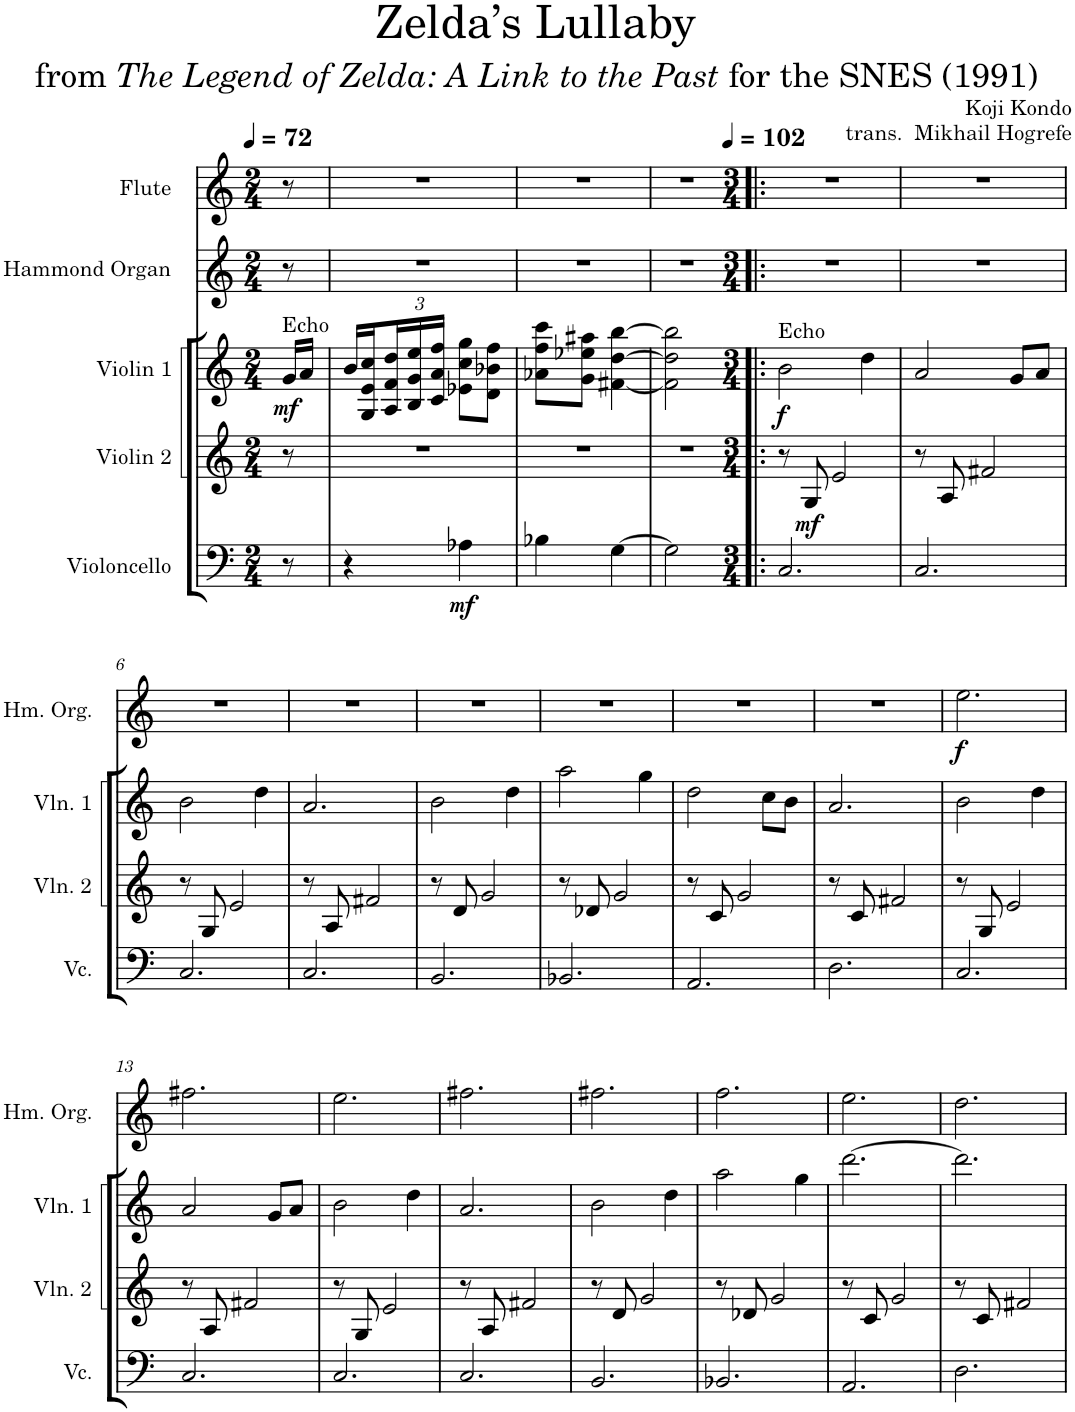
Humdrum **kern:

**kern	**dynam	**kern	**dynam	**kern	**dynam	**kern	**dynam	**kern	**dynam	**kern
*part6	*part6	*part5	*part5	*part4	*part4	*part3	*part3	*part2	*part2	*part1
*staff6	*staff6	*staff5	*staff5	*staff4	*staff4	*staff3	*staff3	*staff2	*staff2	*staff1
*I"Violoncello	*	*I"Violin 2	*	*I"Violin 1 Echo	*	*I"Violin 1	*	*I"Hammond Organ	*	*I"Flute
*I'Vc.	*	*I'Vln. 2	*	*I'Vln	*	*I'Vln. 1	*	*I'Hm. Org.	*	*I'Fl.
*	*	*	*	*stria5	*	*	*	*	*	*
*clefF4	*	*clefG2	*	*clefG2	*	*clefG2	*	*clefG2	*	*clefG2
*k[]	*	*k[]	*	*k[]	*	*k[]	*	*k[]	*	*k[]
*M2/4	*	*M2/4	*	*M2/4	*	*M2/4	*	*M2/4	*	*M2/4
*MM72	*	*MM72	*	*MM72	*	*MM72	*	*MM72	*	*MM72
=	=	=	=	=	=	=	=	=	=	=
!	!	!	!	!	!	!LO:TX:a:t=Echo	!	!	!	!
!	!	!	!	!	!	!	!LO:DY:b	!	!	!
8r	.	8r	.	32r	.	16g/LL	mf	8r	.	8r
!	!	!	!	!LO:TX:a:t=Echo	!	!	!	!	!	!
!	!	!	!	!	!LO:DY:b	!	!	!	!	!
.	.	.	.	16g/LL	mp	.	.	.	.	.
.	.	.	.	.	.	16a/JJ	.	.	.	.
.	.	.	.	[32a/JJk	.	.	.	.	.	.
=1	=1	=1	=1	=1	=1	=1	=1	=1	=1	=1
4r	.	2r	.	32a\KLL]	.	16b/LL	.	2r	.	2r
.	.	.	.	16b\	.	.	.	.	.	.
.	.	.	.	.	.	16G/ 16e/ 16cc/	.	.	.	.
.	.	.	.	16cc\J	.	.	.	.	.	.
*	*	*	*	*	*	*Xbrackettup	*	*	*	*
.	.	.	.	.	.	24A/ 24f/ 24dd/	.	.	.	.
*	*	*	*	*Xbrackettup	*	*	*	*	*	*
.	.	.	.	24dd\L	.	.	.	.	.	.
.	.	.	.	.	.	24B/ 24g/ 24ee/	.	.	.	.
.	.	.	.	24ee\	.	.	.	.	.	.
.	.	.	.	.	.	24c/ 24a/ 24ff/JJ	.	.	.	.
.	.	.	.	24ff\JJ	.	.	.	.	.	.
!	!LO:DY:b	!	!	!	!	!	!	!	!	!
4A-X\	mf	.	.	.	.	8e-X\ 8cc\ 8gg\L	.	.	.	.
.	.	.	.	8gg\L	.	.	.	.	.	.
.	.	.	.	.	.	8d\ 8b-X\ 8ff\J	.	.	.	.
.	.	.	.	[16.ff\Jk	.	.	.	.	.	.
=2	=2	=2	=2	=2	=2	=2	=2	=2	=2	=2
4B-X\	.	2r	.	32ff\KKL]	.	8a-X\ 8ff\ 8ccc\L	.	2r	.	2r
.	.	.	.	8ccc\	.	.	.	.	.	.
.	.	.	.	.	.	8g\ 8ee-X\ 8aa#X\J	.	.	.	.
.	.	.	.	8aa#X\J	.	.	.	.	.	.
[4G\	.	.	.	.	.	[4f#X\ [4dd\ [4bb\	.	.	.	.
.	.	.	.	[8..bbJ	.	.	.	.	.	.
=3	=3	=3	=3	=3	=3	=3	=3	=3	=3	=3
2G\]	.	2r	.	32bb_	.	2f#\] 2dd\] 2bb\]	.	2r	.	2r
.	.	.	.	4...bb]	.	.	.	.	.	.
=4!|:	=4!|:	=4!|:	=4!|:	=4!|:	=4!|:	=4!|:	=4!|:	=4!|:	=4!|:	=4!|:
*M3/4	*	*M3/4	*	*M3/4	*	*M3/4	*	*M3/4	*	*M3/4
*	*	*	*	*	*	*	*	*	*	*MM102
!	!	!	!	!	!	!LO:TX:a:t=Echo	!	!	!	!
!	!	!	!	!	!	!	!LO:DY:b	!	!	!
2.C/	.	8r	.	16r	.	2b\	f	2.r	.	2.r
!	!	!	!	!	!LO:DY:b	!	!	!	!	!
.	.	.	.	2b	mf	.	.	.	.	.
!	!	!	!LO:DY:b	!	!	!	!	!	!	!
.	.	8G/	mf	.	.	.	.	.	.	.
.	.	2e/	.	.	.	.	.	.	.	.
.	.	.	.	.	.	4dd\	.	.	.	.
.	.	.	.	[8.dd	.	.	.	.	.	.
=5	=5	=5	=5	=5	=5	=5	=5	=5	=5	=5
2.C/	.	8r	.	16dd]	.	2a/	.	2.r	.	2.r
.	.	.	.	2a	.	.	.	.	.	.
.	.	8A/	.	.	.	.	.	.	.	.
.	.	2f#X/	.	.	.	.	.	.	.	.
.	.	.	.	.	.	8g/L	.	.	.	.
.	.	.	.	8g/L	.	.	.	.	.	.
.	.	.	.	.	.	8a/J	.	.	.	.
.	.	.	.	[16a/Jk	.	.	.	.	.	.
!!LO:LB:g=z
=6	=6	=6	=6	=6	=6	=6	=6	=6	=6	=6
2.C/	.	8r	.	16a]	.	2b\	.	2.r	.	2.r
.	.	.	.	2b	.	.	.	.	.	.
.	.	8G/	.	.	.	.	.	.	.	.
.	.	2e/	.	.	.	.	.	.	.	.
.	.	.	.	.	.	4dd\	.	.	.	.
.	.	.	.	[8.dd	.	.	.	.	.	.
=7	=7	=7	=7	=7	=7	=7	=7	=7	=7	=7
2.C/	.	8r	.	16dd\KL]	.	2.a/	.	2.r	.	2.r
.	.	.	.	[8.a\J	.	.	.	.	.	.
.	.	8A/	.	.	.	.	.	.	.	.
.	.	2f#X/	.	2a_	.	.	.	.	.	.
=8	=8	=8	=8	=8	=8	=8	=8	=8	=8	=8
2.BB/	.	8r	.	16a]	.	2b\	.	2.r	.	2.r
.	.	.	.	2b	.	.	.	.	.	.
.	.	8d/	.	.	.	.	.	.	.	.
.	.	2g/	.	.	.	.	.	.	.	.
.	.	.	.	.	.	4dd\	.	.	.	.
.	.	.	.	[8.dd	.	.	.	.	.	.
=9	=9	=9	=9	=9	=9	=9	=9	=9	=9	=9
2.BB-X/	.	8r	.	16dd]	.	2aa\	.	2.r	.	2.r
.	.	.	.	2aa	.	.	.	.	.	.
.	.	8d-X/	.	.	.	.	.	.	.	.
.	.	2g/	.	.	.	.	.	.	.	.
.	.	.	.	.	.	4gg\	.	.	.	.
.	.	.	.	[8.gg	.	.	.	.	.	.
=10	=10	=10	=10	=10	=10	=10	=10	=10	=10	=10
2.AA/	.	8r	.	16gg]	.	2dd\	.	2.r	.	2.r
.	.	.	.	2dd	.	.	.	.	.	.
.	.	8c/	.	.	.	.	.	.	.	.
.	.	2g/	.	.	.	.	.	.	.	.
.	.	.	.	.	.	8cc\L	.	.	.	.
.	.	.	.	8cc\L	.	.	.	.	.	.
.	.	.	.	.	.	8b\J	.	.	.	.
.	.	.	.	[16b\Jk	.	.	.	.	.	.
=11	=11	=11	=11	=11	=11	=11	=11	=11	=11	=11
2.D\	.	8r	.	16b/KL]	.	2.a/	.	2.r	.	2.r
.	.	.	.	[8.a/J	.	.	.	.	.	.
.	.	8c/	.	.	.	.	.	.	.	.
.	.	2f#X/	.	2a_	.	.	.	.	.	.
=12	=12	=12	=12	=12	=12	=12	=12	=12	=12	=12
!	!	!	!	!	!	!	!	!	!LO:DY:b	!
2.C/	.	8r	.	16a]	.	2b\	.	2.ee\	f	2.r
.	.	.	.	2b	.	.	.	.	.	.
.	.	8G/	.	.	.	.	.	.	.	.
.	.	2e/	.	.	.	.	.	.	.	.
.	.	.	.	.	.	4dd\	.	.	.	.
.	.	.	.	[8.dd	.	.	.	.	.	.
!!LO:LB:g=z
=13	=13	=13	=13	=13	=13	=13	=13	=13	=13	=13
2.C/	.	8r	.	16dd]	.	2a/	.	2.ff#X\	.	2.r
.	.	.	.	2a	.	.	.	.	.	.
.	.	8A/	.	.	.	.	.	.	.	.
.	.	2f#X/	.	.	.	.	.	.	.	.
.	.	.	.	.	.	8g/L	.	.	.	.
.	.	.	.	8g/L	.	.	.	.	.	.
.	.	.	.	.	.	8a/J	.	.	.	.
.	.	.	.	[16a/Jk	.	.	.	.	.	.
=14	=14	=14	=14	=14	=14	=14	=14	=14	=14	=14
2.C/	.	8r	.	16a]	.	2b\	.	2.ee\	.	2.r
.	.	.	.	2b	.	.	.	.	.	.
.	.	8G/	.	.	.	.	.	.	.	.
.	.	2e/	.	.	.	.	.	.	.	.
.	.	.	.	.	.	4dd\	.	.	.	.
.	.	.	.	[8.dd	.	.	.	.	.	.
=15	=15	=15	=15	=15	=15	=15	=15	=15	=15	=15
2.C/	.	8r	.	16dd\KL]	.	2.a/	.	2.ff#X\	.	2.r
.	.	.	.	[8.a\J	.	.	.	.	.	.
.	.	8A/	.	.	.	.	.	.	.	.
.	.	2f#X/	.	2a_	.	.	.	.	.	.
=16	=16	=16	=16	=16	=16	=16	=16	=16	=16	=16
2.BB/	.	8r	.	16a]	.	2b\	.	2.ff#X\	.	2.r
.	.	.	.	2b	.	.	.	.	.	.
.	.	8d/	.	.	.	.	.	.	.	.
.	.	2g/	.	.	.	.	.	.	.	.
.	.	.	.	.	.	4dd\	.	.	.	.
.	.	.	.	[8.dd	.	.	.	.	.	.
=17	=17	=17	=17	=17	=17	=17	=17	=17	=17	=17
2.BB-X/	.	8r	.	16dd]	.	2aa\	.	2.ff\	.	2.r
.	.	.	.	2aa	.	.	.	.	.	.
.	.	8d-X/	.	.	.	.	.	.	.	.
.	.	2g/	.	.	.	.	.	.	.	.
.	.	.	.	.	.	4gg\	.	.	.	.
.	.	.	.	[8.gg	.	.	.	.	.	.
=18	=18	=18	=18	=18	=18	=18	=18	=18	=18	=18
2.AA/	.	8r	.	16gg\KL]	.	[2.ddd\	.	2.ee\	.	2.r
.	.	.	.	[8.ddd\J	.	.	.	.	.	.
.	.	8c/	.	.	.	.	.	.	.	.
.	.	2g/	.	2ddd_	.	.	.	.	.	.
=19	=19	=19	=19	=19	=19	=19	=19	=19	=19	=19
2.D\	.	8r	.	16ddd\KL_	.	2.ddd\]	.	2.dd\	.	2.r
.	.	.	.	8.ddd\J_	.	.	.	.	.	.
.	.	8c/	.	.	.	.	.	.	.	.
.	.	2f#X/	.	2ddd]	.	.	.	.	.	.
=	=	=	=	=	=	=	=	=	=	=
*-	*-	*-	*-	*-	*-	*-	*-	*-	*-	*-
